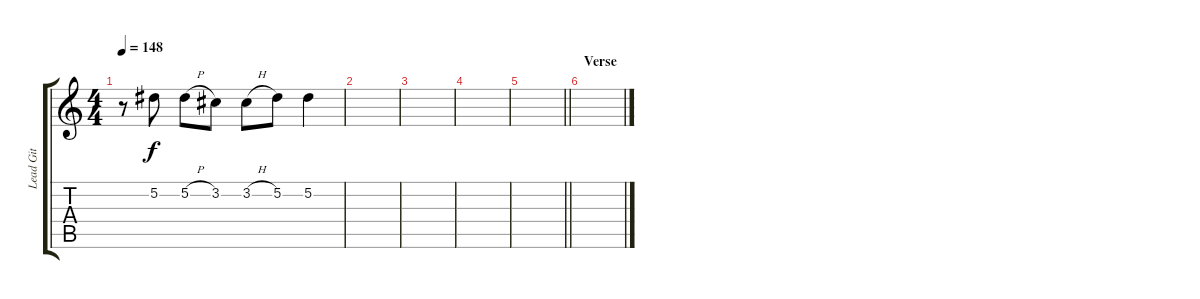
\track ("Lead Git" "Lead Git") {instrument distortionguitar}
\staff {score tabs}
\tuning (Eb4 Bb3 Gb3 Db3 Ab2 Eb2) {hide}
\ts (4 4)
\tempo 148
\clef g2
\ks c
r.8{dy f} 5.2.8 5.2{h}.8 3.2.8 3.2{h}.8 5.2.8 5.2.4 |
|
|
|
\barLineRight lightlight
|
\section ("" "Verse")
